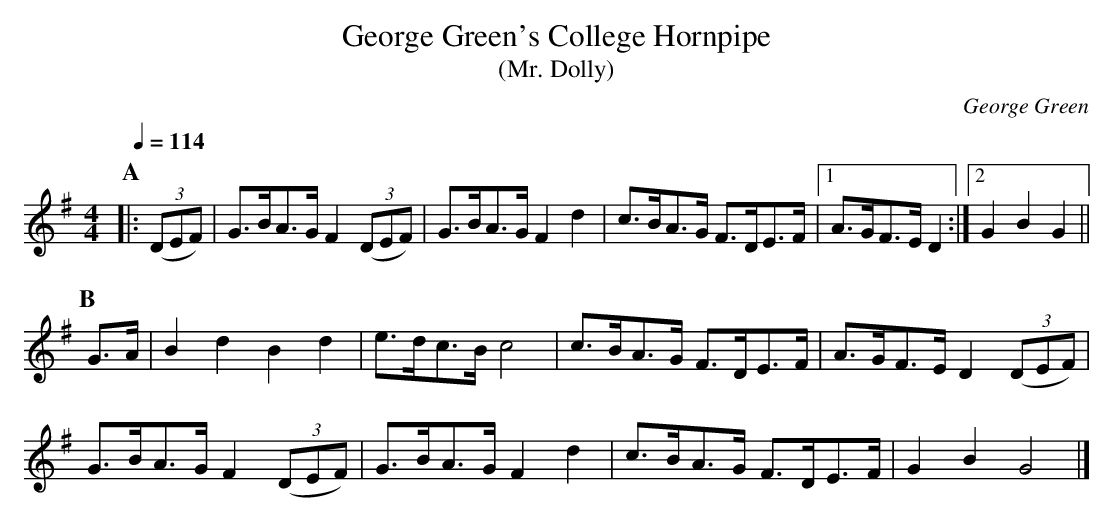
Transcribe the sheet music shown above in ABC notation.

X:1
T:George Green's College Hornpipe
T:(Mr. Dolly)
M:4/4
L:1/8
Q:1/4=114
C:George Green
K:G
P:A
|: (3(DEF) |\
G>BA>G F2 (3(DEF) | G>BA>G F2d2 | c>BA>G F>DE>F |1\
A>GF>E D2 :|2 G2B2 G2 ||
P:B
G>A |\
B2d2 B2d2 | e>dc>B c4 | c>BA>G F>DE>F | A>GF>E D2 (3(DEF) |
G>BA>G F2 (3(DEF) | G>BA>G F2d2 | c>BA>G F>DE>F | G2 B2 G4 |]
